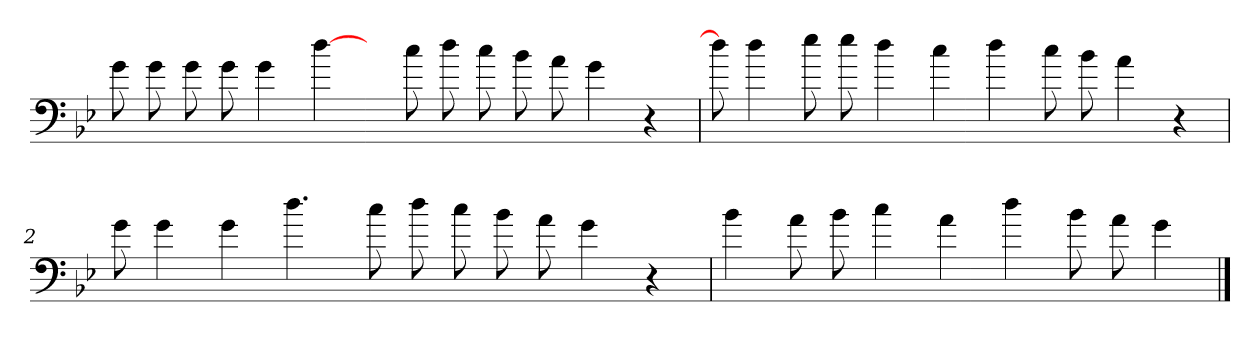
**kern
*part1
*staff1
*clefF4
*k[b-e-]
*g:
=
8g
8g
8g
8g
4g
[4dd
8ryy
8cc
8dd
8cc
8b-
8a
4g
4r
=1
8dd]
4dd
8ee-
8ee-
4dd
4cc
4dd
8cc
8b-
4a
4r
=2
8g
4g
4g
4.dd
8cc
8dd
8cc
8b-
8a
4g
4r
=3
4b-
8a
8b-
4cc
4a
4dd
8b-
8a
4g
==
*-
